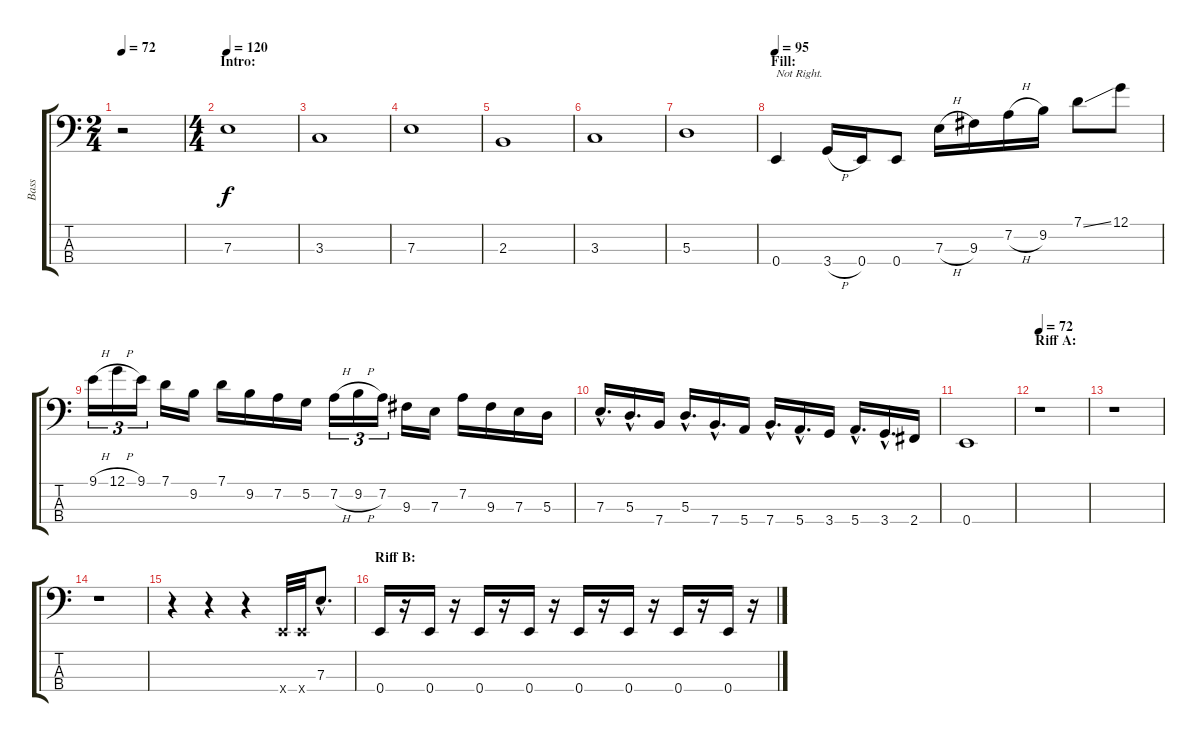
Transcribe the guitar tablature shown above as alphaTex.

\track ("Bass" "Bass") {instrument electricbasspick}
\staff {score tabs}
\tuning (G2 D2 A1 E1) {hide}
\ts (2 4)
\tempo 72
\clef f4
\ks c
r.2{dy f instrument electricbasspick} |
\ts (4 4)
\section ("" "Intro:")
\tempo 120
7.3.1 |
3.3.1 |
7.3.1 |
2.3.1 |
3.3.1 |
5.3.1 |
\section ("" "Fill:")
\tempo 95
0.4.4{txt "Not Right."} 3.4{h}.16 0.4.16 0.4.8 7.3{h}.16 9.3.16 7.2{h}.16 9.2.16 7.1{ss}.8 12.1.8 |
9.1{h}.16{tu (3 2)} 12.1{h}.16{tu (3 2)} 9.1.16{tu (3 2)} 7.1.16 9.2.16 7.1.16 9.2.16 7.2.16 5.2.16 7.2{h}.16{tu (3 2)} 9.2{h}.16{tu (3 2)} 7.2.16{tu (3 2)} 9.3.16 7.3.16 7.2.16 9.3.16 7.3.16 5.3.16 |
7.3{hac}.16{d} 5.3{hac}.16{d} 7.4.16 5.3{hac}.16{d} 7.4{hac}.16{d} 5.4.16 7.4{hac}.16{d} 5.4{hac}.16{d} 3.4.16 5.4{hac}.16{d} 3.4{hac}.16{d} 2.4.16 |
0.4.1 |
\section ("" "Riff A:")
\tempo 72
r.1 |
r.1 |
r.1 |
r.4 r.4 r.4 0.4{x}.32 0.4{x}.32 7.3{hac}.8{d} |
\section ("" "Riff B:")
0.4.16 r.16 0.4.16 r.16 0.4.16 r.16 0.4.16 r.16 0.4.16 r.16 0.4.16 r.16 0.4.16 r.16 0.4.16 r.16
